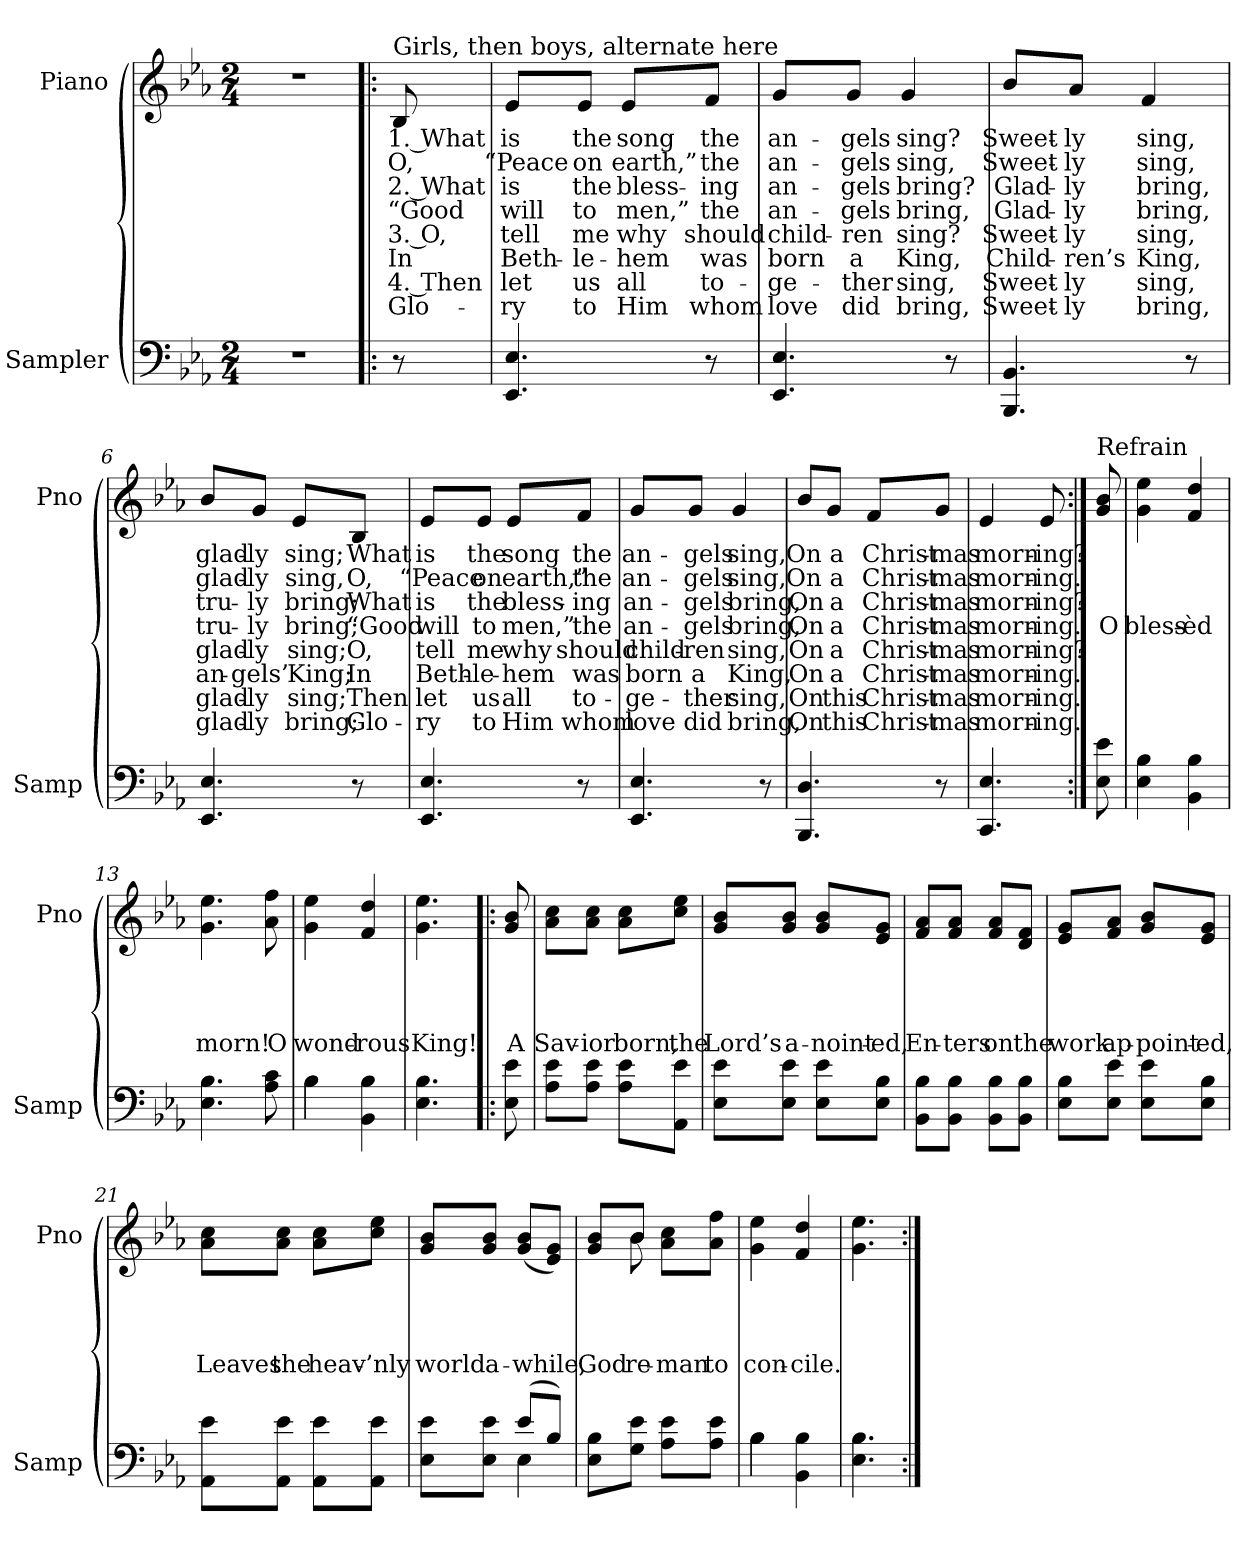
**kern	**kern	**text	**text	**text	**text	**text	**text	**text	**text
*part2	*part1	*part1	*part1	*part1	*part1	*part1	*part1	*part1	*part1
*staff2	*staff1	*staff1	*staff1	*staff1	*staff1	*staff1	*staff1	*staff1	*staff1
*I"Sampler	*I"Piano	*	*	*	*	*	*	*	*
*I'Samp	*I'Pno	*	*	*	*	*	*	*	*
*clefF4	*clefG2	*	*	*	*	*	*	*	*
*k[b-e-a-]	*k[b-e-a-]	*	*	*	*	*	*	*	*
*E-:	*E-:	*	*	*	*	*	*	*	*
*M2/4	*M2/4	*	*	*	*	*	*	*	*
=1	=1	=1	=1	=1	=1	=1	=1	=1	=1
2r	2r	.	.	.	.	.	.	.	.
=2!|:	=2!|:	=2!|:	=2!|:	=2!|:	=2!|:	=2!|:	=2!|:	=2!|:	=2!|:
!	!LO:TX:t=Girls, then boys, alternate here	!	!	!	!	!	!	!	!
8r	8B-	1. What	O,	2. What	“Good	3. O,	In	4. Then	Glo-
=3	=3	=3	=3	=3	=3	=3	=3	=3	=3
4.EE- 4.E-	8e-/L	is	“Peace	is	will	tell	Beth-	let	-ry
.	8e-/J	the	on	the	to	me	-le-	us	to
.	8e-/L	song	earth,”	bless-	men,”	why	-hem	all	Him
8r	8f/J	the	the	-ing	the	should	was	to-	whom
=4	=4	=4	=4	=4	=4	=4	=4	=4	=4
4.EE- 4.E-	8g/L	an-	an-	an-	an-	child-	born	-ge-	love
.	8g/J	-gels	-gels	-gels	-gels	-ren	a	-ther	did
.	4g	sing?	sing,	bring?	bring,	sing?	King,	sing,	bring,
8r	.	.	.	.	.	.	.	.	.
=5	=5	=5	=5	=5	=5	=5	=5	=5	=5
4.BBB- 4.BB-	8b-/L	Sweet-	Sweet-	Glad-	Glad-	Sweet-	Child-	Sweet-	Sweet-
.	8a-/J	-ly	-ly	-ly	-ly	-ly	-ren’s	-ly	-ly
.	4f	sing,	sing,	bring,	bring,	sing,	King,	sing,	bring,
8r	.	.	.	.	.	.	.	.	.
=6	=6	=6	=6	=6	=6	=6	=6	=6	=6
4.EE- 4.E-	8b-/L	glad-	glad-	tru-	tru-	glad-	an-	glad-	glad-
.	8g/J	-ly	-ly	-ly	-ly	-ly	-gels’	-ly	-ly
.	8e-/L	sing;	sing,	bring;	bring;	sing;	King;	sing;	bring;
8r	8B-/J	What	O,	What	“Good	O,	In	Then	Glo-
=7	=7	=7	=7	=7	=7	=7	=7	=7	=7
4.EE- 4.E-	8e-/L	is	“Peace	is	will	tell	Beth-	let	-ry
.	8e-/J	the	on	the	to	me	-le-	us	to
.	8e-/L	song	earth,”	bless-	men,”	why	-hem	all	Him
8r	8f/J	the	the	-ing	the	should	was	to-	whom
=8	=8	=8	=8	=8	=8	=8	=8	=8	=8
4.EE- 4.E-	8g/L	an-	an-	an-	an-	child-	born	-ge-	love
.	8g/J	-gels	-gels	-gels	-gels	-ren	a	-ther	did
.	4g	sing,	sing,	bring,	bring,	sing,	King,	sing,	bring,
8r	.	.	.	.	.	.	.	.	.
=9	=9	=9	=9	=9	=9	=9	=9	=9	=9
4.BBB- 4.D	8b-/L	On	On	On	On	On	On	On	On
.	8g/J	a	a	a	a	a	a	this	this
.	8f/L	Christ-	Christ-	Christ-	Christ-	Christ-	Christ-	Christ-	Christ-
8r	8g/J	-mas	-mas	-mas	-mas	-mas	-mas	-mas	-mas
=10	=10	=10	=10	=10	=10	=10	=10	=10	=10
4.CC 4.E-	4e-	morn-	morn-	morn-	morn-	morn-	morn-	morn-	morn-
.	8e-	-ing?	-ing.	-ing?	-ing.	-ing?	-ing.	-ing.	-ing.
=11:|!	=11:|!	=11:|!	=11:|!	=11:|!	=11:|!	=11:|!	=11:|!	=11:|!	=11:|!
!	!LO:TX:t=Refrain	!	!	!	!	!	!	!	!
8E- 8e-	8g 8b-	.	.	.	O	.	.	.	.
=12	=12	=12	=12	=12	=12	=12	=12	=12	=12
4E- 4B-	4g 4ee-	.	.	.	bless-	.	.	.	.
4BB- 4B-	4f 4dd	.	.	.	-èd	.	.	.	.
=13	=13	=13	=13	=13	=13	=13	=13	=13	=13
4.E- 4.B-	4.g 4.ee-	.	.	.	morn!	.	.	.	.
8A- 8c	8a- 8ff	.	.	.	O	.	.	.	.
=14	=14	=14	=14	=14	=14	=14	=14	=14	=14
*^	*	*	*	*	*	*	*	*	*
4B-\	4B-	4g 4ee-	.	.	.	wond-	.	.	.	.
4BB- 4B-	4ryy	4f 4dd	.	.	.	-rous	.	.	.	.
*v	*v	*	*	*	*	*	*	*	*	*
=15	=15	=15	=15	=15	=15	=15	=15	=15	=15
4.E- 4.B-	4.g 4.ee-	.	.	.	King!	.	.	.	.
=16!|:	=16!|:	=16!|:	=16!|:	=16!|:	=16!|:	=16!|:	=16!|:	=16!|:	=16!|:
8E- 8e-	8g 8b-	.	.	.	A	.	.	.	.
=17	=17	=17	=17	=17	=17	=17	=17	=17	=17
8A-\ 8e-\L	8a-\ 8cc\L	.	.	.	Sav-	.	.	.	.
8A-\ 8e-\J	8a-\ 8cc\J	.	.	.	-ior	.	.	.	.
8A-\ 8e-\L	8a-\ 8cc\L	.	.	.	born,	.	.	.	.
8AA-\ 8e-\J	8cc\ 8ee-\J	.	.	.	the	.	.	.	.
=18	=18	=18	=18	=18	=18	=18	=18	=18	=18
8E-\ 8e-\L	8g/ 8b-/L	.	.	.	Lord’s	.	.	.	.
8E-\ 8e-\J	8g/ 8b-/J	.	.	.	a-	.	.	.	.
8E-\ 8e-\L	8g/ 8b-/L	.	.	.	-noint-	.	.	.	.
8E-\ 8B-\J	8e-/ 8g/J	.	.	.	-ed,	.	.	.	.
=19	=19	=19	=19	=19	=19	=19	=19	=19	=19
8BB-\ 8B-\L	8f/ 8a-/L	.	.	.	En-	.	.	.	.
8BB-\ 8B-\J	8f/ 8a-/J	.	.	.	-ters	.	.	.	.
8BB-\ 8B-\L	8f/ 8a-/L	.	.	.	on	.	.	.	.
8BB-\ 8B-\J	8d/ 8f/J	.	.	.	the	.	.	.	.
=20	=20	=20	=20	=20	=20	=20	=20	=20	=20
8E-\ 8B-\L	8e-/ 8g/L	.	.	.	work	.	.	.	.
8E-\ 8e-\J	8f/ 8a-/J	.	.	.	ap-	.	.	.	.
8E-\ 8e-\L	8g/ 8b-/L	.	.	.	-point-	.	.	.	.
8E-\ 8B-\J	8e-/ 8g/J	.	.	.	-ed,	.	.	.	.
=21	=21	=21	=21	=21	=21	=21	=21	=21	=21
8AA-\ 8e-\L	8a-\ 8cc\L	.	.	.	Leaves	.	.	.	.
8AA-\ 8e-\J	8a-\ 8cc\J	.	.	.	the	.	.	.	.
8AA-\ 8e-\L	8a-\ 8cc\L	.	.	.	heav-	.	.	.	.
8AA-\ 8e-\J	8cc\ 8ee-\J	.	.	.	-’nly	.	.	.	.
=22	=22	=22	=22	=22	=22	=22	=22	=22	=22
*^	*	*	*	*	*	*	*	*	*
8E-\ 8e-\L	4ryy	8g/ 8b-/L	.	.	.	world	.	.	.	.
8E-\ 8e-\J	.	8g/ 8b-/J	.	.	.	a-	.	.	.	.
(8e-/L	4E-	(8g/ 8b-/L	.	.	.	-while,	.	.	.	.
8B-/J)	.	8e-/ 8g/J)	.	.	.	.	.	.	.	.
*v	*v	*	*	*	*	*	*	*	*	*
=23	=23	=23	=23	=23	=23	=23	=23	=23	=23
*	*^	*	*	*	*	*	*	*	*
8E-\ 8B-\L	8g/ 8b-/L	8ryy	.	.	.	God	.	.	.	.
8G\ 8e-\J	8b-/J	8b-	.	.	.	re-	.	.	.	.
8A-\ 8e-\L	8a-\ 8cc\L	4ryy	.	.	.	man	.	.	.	.
8A-\ 8e-\J	8a-\ 8ff\J	.	.	.	.	to	.	.	.	.
*	*v	*v	*	*	*	*	*	*	*	*
=24	=24	=24	=24	=24	=24	=24	=24	=24	=24
*^	*	*	*	*	*	*	*	*	*
4B-\	4B-	4g 4ee-	.	.	.	-con-	.	.	.	.
4BB- 4B-	4ryy	4f 4dd	.	.	.	-cile.	.	.	.	.
*v	*v	*	*	*	*	*	*	*	*	*
=25	=25	=25	=25	=25	=25	=25	=25	=25	=25
4.E- 4.B-	4.g 4.ee-	.	.	.	.	.	.	.	.
=:|!	=:|!	=:|!	=:|!	=:|!	=:|!	=:|!	=:|!	=:|!	=:|!
*-	*-	*-	*-	*-	*-	*-	*-	*-	*-
